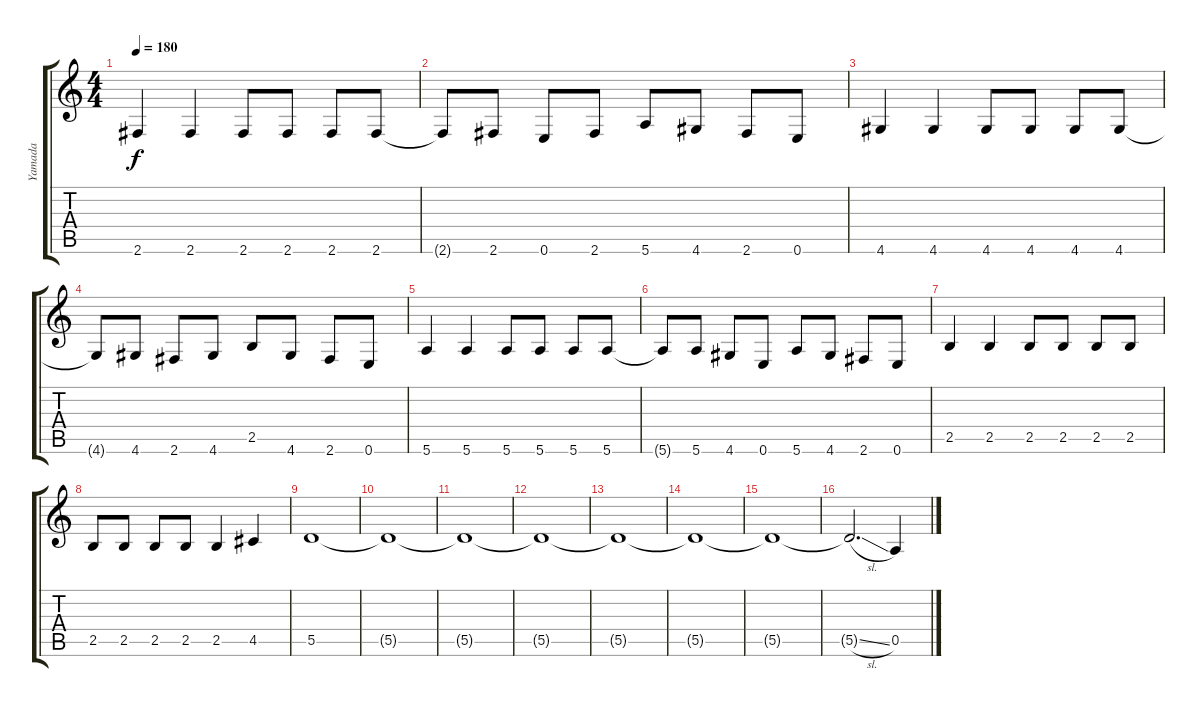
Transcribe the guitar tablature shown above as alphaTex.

\track ("Yamada" "Yamada") {instrument electricbassfinger}
\staff {score tabs}
\tuning (E4 B3 G3 D3 A2 E2) {hide}
\ts (4 4)
\tempo 180
\clef g2
\ks c
2.6.4{dy f} 2.6.4 2.6.8 2.6.8 2.6.8 2.6.8 |
2.6{t}.8 2.6.8 0.6.8 2.6.8 5.6.8 4.6.8 2.6.8 0.6.8 |
4.6.4 4.6.4 4.6.8 4.6.8 4.6.8 4.6.8 |
4.6{t}.8 4.6.8 2.6.8 4.6.8 2.5.8 4.6.8 2.6.8 0.6.8 |
5.6.4 5.6.4 5.6.8 5.6.8 5.6.8 5.6.8 |
5.6{t}.8 5.6.8 4.6.8 0.6.8 5.6.8 4.6.8 2.6.8 0.6.8 |
2.5.4 2.5.4 2.5.8 2.5.8 2.5.8 2.5.8 |
2.5.8 2.5.8 2.5.8 2.5.8 2.5.4 4.5.4 |
5.5.1 |
5.5{t}.1 |
5.5{t}.1 |
5.5{t}.1 |
5.5{t}.1{volume 0} |
5.5{t}.1 |
5.5{t}.1 |
5.5{sl t}.2{d} 0.5.4
